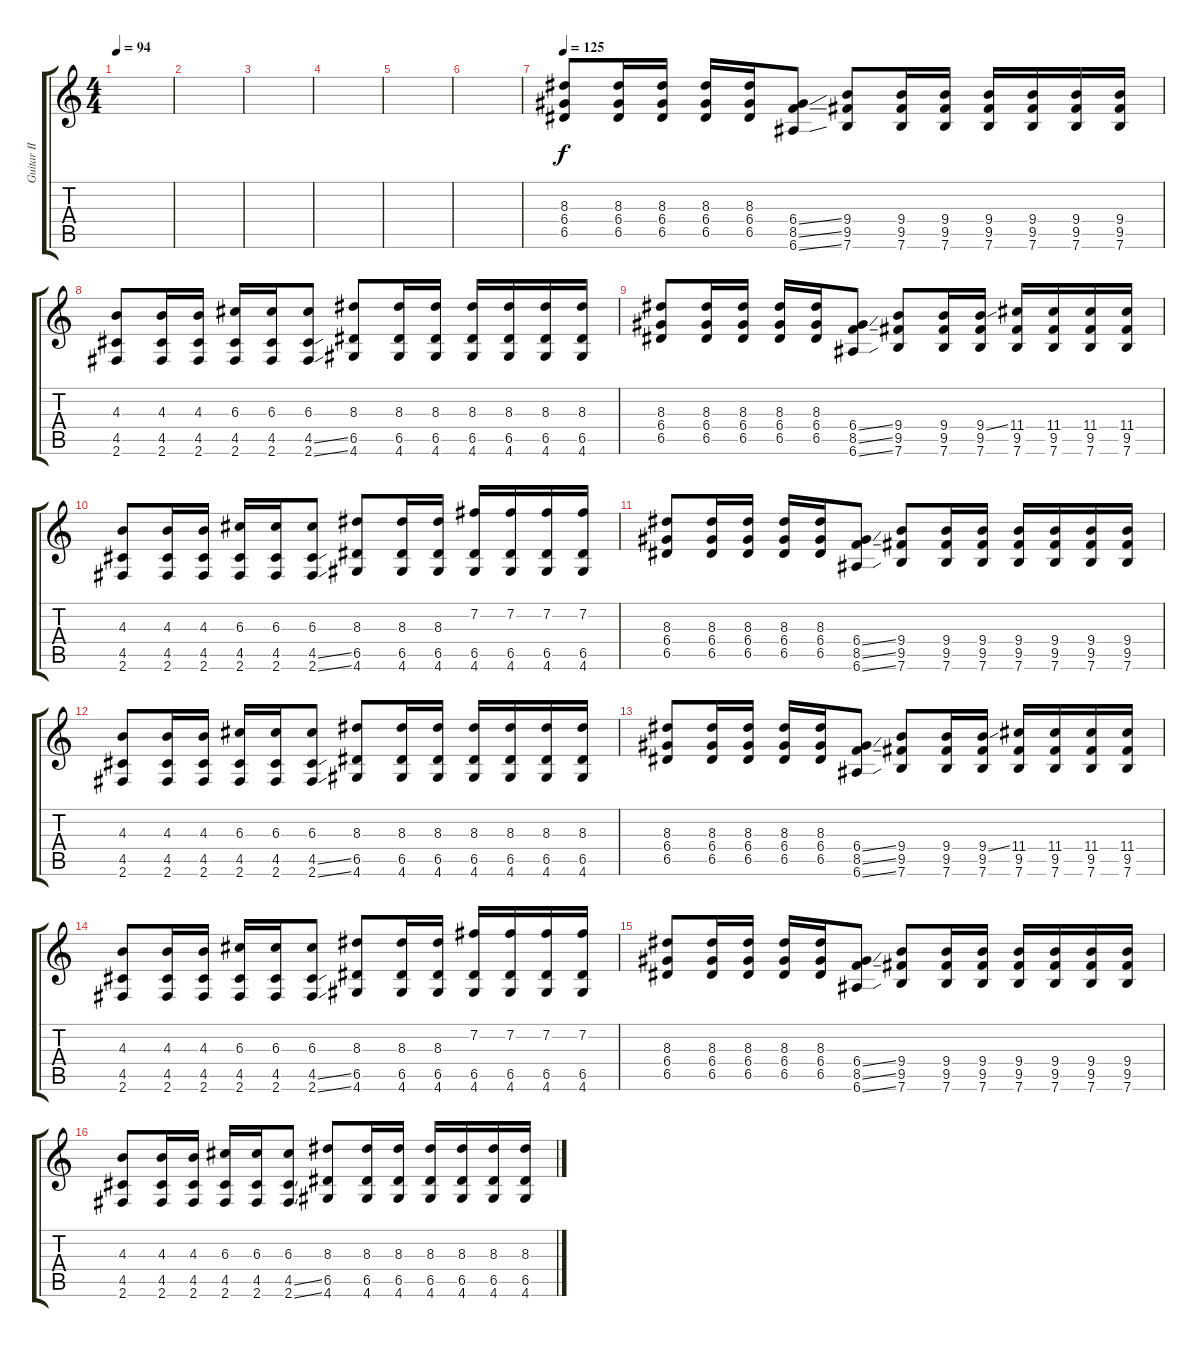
\track ("Guitar II - [Overdrive]" "Guitar II ") {instrument overdrivenguitar}
\staff {score tabs}
\tuning (E4 B3 G3 D3 A2 E2) {hide}
\ts (4 4)
\tempo 94
\clef g2
\ks c
|
|
|
|
|
|
\tempo 125
(8.3 6.4 6.5).8 (8.3 6.4 6.5).16 (8.3 6.4 6.5).16 (8.3 6.4 6.5).16 (8.3 6.4 6.5).16 (6.4{ss} 8.5{ss} 6.6{ss}).8 (9.4 9.5 7.6).8 (9.4 9.5 7.6).16 (9.4 9.5 7.6).16 (9.4 9.5 7.6).16 (9.4 9.5 7.6).16 (9.4 9.5 7.6).16 (9.4 9.5 7.6).16 |
(4.3 4.5 2.6).8 (4.3 4.5 2.6).16 (4.3 4.5 2.6).16 (6.3 4.5 2.6).16 (6.3 4.5 2.6).16 (6.3 4.5{ss} 2.6{ss}).8 (8.3 6.5 4.6).8 (8.3 6.5 4.6).16 (8.3 6.5 4.6).16 (8.3 6.5 4.6).16 (8.3 6.5 4.6).16 (8.3 6.5 4.6).16 (8.3 6.5 4.6).16 |
(8.3 6.4 6.5).8 (8.3 6.4 6.5).16 (8.3 6.4 6.5).16 (8.3 6.4 6.5).16 (8.3 6.4 6.5).16 (6.4{ss} 8.5{ss} 6.6{ss}).8 (9.4 9.5 7.6).8 (9.4 9.5 7.6).16 (9.4{ss} 9.5 7.6).16 (11.4 9.5 7.6).16 (11.4 9.5 7.6).16 (11.4 9.5 7.6).16 (11.4 9.5 7.6).16 |
(4.3 4.5 2.6).8 (4.3 4.5 2.6).16 (4.3 4.5 2.6).16 (6.3 4.5 2.6).16 (6.3 4.5 2.6).16 (6.3 4.5{ss} 2.6{ss}).8 (8.3 6.5 4.6).8 (8.3 6.5 4.6).16 (8.3 6.5 4.6).16 (7.2 6.5 4.6).16 (7.2 6.5 4.6).16 (7.2 6.5 4.6).16 (7.2 6.5 4.6).16 |
(8.3 6.4 6.5).8 (8.3 6.4 6.5).16 (8.3 6.4 6.5).16 (8.3 6.4 6.5).16 (8.3 6.4 6.5).16 (6.4{ss} 8.5{ss} 6.6{ss}).8 (9.4 9.5 7.6).8 (9.4 9.5 7.6).16 (9.4 9.5 7.6).16 (9.4 9.5 7.6).16 (9.4 9.5 7.6).16 (9.4 9.5 7.6).16 (9.4 9.5 7.6).16 |
(4.3 4.5 2.6).8 (4.3 4.5 2.6).16 (4.3 4.5 2.6).16 (6.3 4.5 2.6).16 (6.3 4.5 2.6).16 (6.3 4.5{ss} 2.6{ss}).8 (8.3 6.5 4.6).8 (8.3 6.5 4.6).16 (8.3 6.5 4.6).16 (8.3 6.5 4.6).16 (8.3 6.5 4.6).16 (8.3 6.5 4.6).16 (8.3 6.5 4.6).16 |
(8.3 6.4 6.5).8 (8.3 6.4 6.5).16 (8.3 6.4 6.5).16 (8.3 6.4 6.5).16 (8.3 6.4 6.5).16 (6.4{ss} 8.5{ss} 6.6{ss}).8 (9.4 9.5 7.6).8 (9.4 9.5 7.6).16 (9.4{ss} 9.5 7.6).16 (11.4 9.5 7.6).16 (11.4 9.5 7.6).16 (11.4 9.5 7.6).16 (11.4 9.5 7.6).16 |
(4.3 4.5 2.6).8 (4.3 4.5 2.6).16 (4.3 4.5 2.6).16 (6.3 4.5 2.6).16 (6.3 4.5 2.6).16 (6.3 4.5{ss} 2.6{ss}).8 (8.3 6.5 4.6).8 (8.3 6.5 4.6).16 (8.3 6.5 4.6).16 (7.2 6.5 4.6).16 (7.2 6.5 4.6).16 (7.2 6.5 4.6).16 (7.2 6.5 4.6).16 |
(8.3 6.4 6.5).8 (8.3 6.4 6.5).16 (8.3 6.4 6.5).16 (8.3 6.4 6.5).16 (8.3 6.4 6.5).16 (6.4{ss} 8.5{ss} 6.6{ss}).8 (9.4 9.5 7.6).8 (9.4 9.5 7.6).16 (9.4 9.5 7.6).16 (9.4 9.5 7.6).16 (9.4 9.5 7.6).16 (9.4 9.5 7.6).16 (9.4 9.5 7.6).16 |
(4.3 4.5 2.6).8 (4.3 4.5 2.6).16 (4.3 4.5 2.6).16 (6.3 4.5 2.6).16 (6.3 4.5 2.6).16 (6.3 4.5{ss} 2.6{ss}).8 (8.3 6.5 4.6).8 (8.3 6.5 4.6).16 (8.3 6.5 4.6).16 (8.3 6.5 4.6).16 (8.3 6.5 4.6).16 (8.3 6.5 4.6).16 (8.3 6.5 4.6).16
